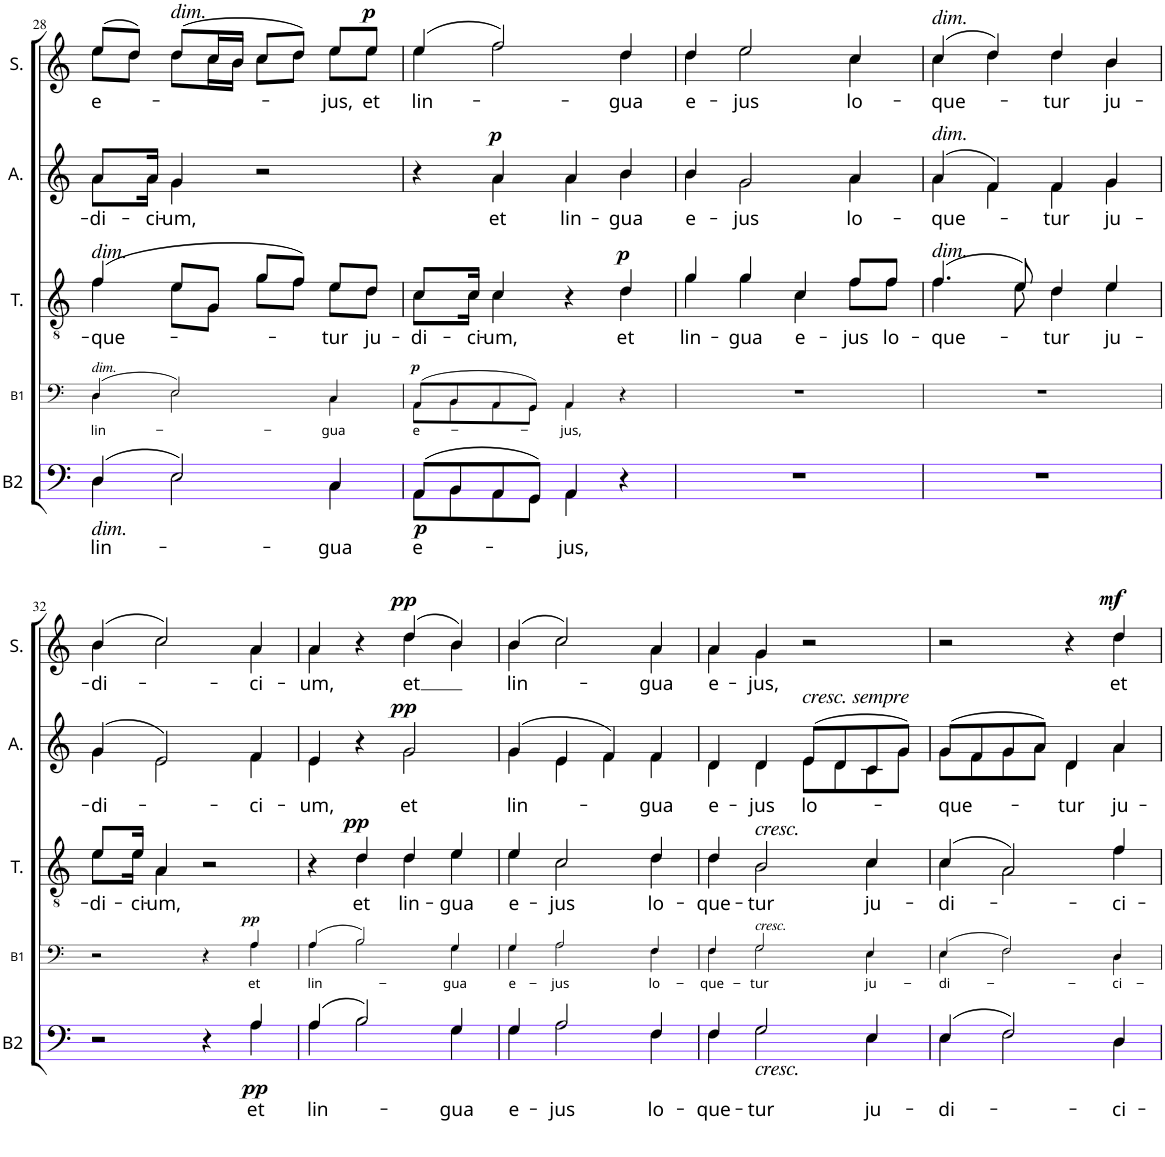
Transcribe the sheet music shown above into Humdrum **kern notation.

**kern	**text	**dynam	**kern	**text	**dynam	**kern	**text	**dynam	**kern	**text	**dynam	**kern	**text	**dynam
*part5	*part5	*part5	*part4	*part4	*part4	*part3	*part3	*part3	*part2	*part2	*part2	*part1	*part1	*part1
*staff5	*staff5	*staff5	*staff4	*staff4	*staff4	*staff3	*staff3	*staff3	*staff2	*staff2	*staff2	*staff1	*staff1	*staff1
*I"Basse 2	*	*	*I"Basse 1	*	*	*I"Ténor	*	*	*I"Alto	*	*	*I"Soprano	*	*
*I'B2	*	*	*I'B1	*	*	*I'T.	*	*	*I'A.	*	*	*I'S.	*	*
!!LO:PB:g=z
*clefF4	*	*	*clefF4	*	*	*clefGv2	*	*	*clefG2	*	*	*clefG2	*	*
*k[]	*	*	*k[]	*	*	*k[]	*	*	*k[]	*	*	*k[]	*	*
*M2/2	*	*	*M2/2	*	*	*M2/2	*	*	*M2/2	*	*	*M2/2	*	*
*met(c|)	*	*	*met(c|)	*	*	*met(c|)	*	*	*met(c|)	*	*	*met(c|)	*	*
=28	=28	=28	=28	=28	=28	=28	=28	=28	=28	=28	=28	=28	=28	=28
!	!	!	!	!	!	!LO:TX:b:i:t=dim.	!	!	!	!	!	!	!	!
!	!	!	!	!	!	!LO:TX:b:i:t=dim.	!	!	!	!	!	!	!	!
!	!	!	!	!	!	!LO:TX:a:i:t=dim.	!	!	!	!	!	!	!	!
!	!	!	!LO:TX:b:i:t=dim.	!	!	!	!	!	!	!	!	!	!	!
!	!	!	!LO:TX:b:i:t=dim.	!	!	!	!	!	!	!	!	!	!	!
!	!	!	!LO:TX:a:i:t=dim.	!	!	!	!	!	!	!	!	!	!	!
!LO:TX:b:i:t=dim.	!	!	!	!	!	!	!	!	!	!	!	!	!	!
!LO:TX:b:i:t=dim.	!	!	!	!	!	!	!	!	!	!	!	!	!	!
!LO:TX:b:i:t=dim.	!	!	!	!	!	!	!	!	!	!	!	!	!	!
!	!LO:LY:b	!	!	!LO:LY:b	!	!	!LO:LY:b	!	!	!LO:LY:b	!	!	!LO:LY:b	!
*^	*	*	*^	*	*	*^	*	*	*^	*	*	*^	*	*
(4D/	4D\	lin-	.	(4D/	4D\	lin-	.	(4f/	4f\	-que-	.	8.a/L	8.a\L	-di-	.	(8ee/L	8ee\L	e-	.
.	.	.	.	.	.	.	.	.	.	.	.	.	.	.	.	8dd/J)	8dd\J	.	.
!	!	!	!	!	!	!	!	!	!	!	!	!	!	!LO:LY:b	!	!	!	!	!
.	.	.	.	.	.	.	.	.	.	.	.	16a/Jk	16a\Jk	-ci-	.	.	.	.	.
!	!	!	!	!	!	!	!	!	!	!	!	!	!	!	!	!LO:TX:a:i:t=dim.	!	!	!
!	!	!	!	!	!	!	!	!	!	!	!	!	!	!LO:LY:b	!	!	!	!	!
2E/)	2E\	.	.	2E/)	2E\	.	.	8e/L	8e\L	.	.	4g/	4g\	-um,	.	(8dd/L	8dd\L	.	.
.	.	.	.	.	.	.	.	8G/J	8G\J	.	.	.	.	.	.	16cc/L	16cc\L	.	.
.	.	.	.	.	.	.	.	.	.	.	.	.	.	.	.	16b/JJ	16b\JJ	.	.
.	.	.	.	.	.	.	.	8g/L	8g\L	.	.	2r	2ryy	.	.	8cc/L	8cc\L	.	.
.	.	.	.	.	.	.	.	8f/J)	8f\J	.	.	.	.	.	.	8dd/J)	8dd\J	.	.
!	!	!LO:LY:b	!	!	!	!LO:LY:b	!	!	!	!LO:LY:b	!	!	!	!	!	!	!	!LO:LY:b	!
4C/	4C\	-gua	.	4C/	4C\	-gua	.	8e/L	8e\L	-tur	.	.	.	.	.	8ee/L	8ee\L	-jus,	.
!	!	!	!	!	!	!	!	!	!	!LO:LY:b	!	!	!	!	!	!	!	!LO:LY:b	!LO:DY:a
.	.	.	.	.	.	.	.	8d/J	8d\J	ju-	.	.	.	.	.	8ee/J	8ee\J	et	p
=29	=29	=29	=29	=29	=29	=29	=29	=29	=29	=29	=29	=29	=29	=29	=29	=29	=29	=29	=29
!	!	!LO:LY:b	!LO:DY:b	!	!	!LO:LY:b	!LO:DY:a	!	!	!LO:LY:b	!	!	!	!	!	!	!	!LO:LY:b	!
(8AA/L	8AA\L	e-	p	(8AA/L	8AA\L	e-	p	8.c/L	8.c\L	-di-	.	4r	4ryy	.	.	(4ee/	4ee\	lin-	.
8BB/	8BB\	.	.	8BB/	8BB\	.	.	.	.	.	.	.	.	.	.	.	.	.	.
!	!	!	!	!	!	!	!	!	!	!LO:LY:b	!	!	!	!	!	!	!	!	!
.	.	.	.	.	.	.	.	16c/Jk	16c\Jk	-ci-	.	.	.	.	.	.	.	.	.
!	!	!	!	!	!	!	!	!	!	!LO:LY:b	!	!	!	!LO:LY:b	!LO:DY:a	!	!	!	!
8AA/	8AA\	.	.	8AA/	8AA\	.	.	4c/	4c\	-um,	.	4a/	4a\	et	p	2ff/)	2ff\	.	.
8GG/J)	8GG\J	.	.	8GG/J)	8GG\J	.	.	.	.	.	.	.	.	.	.	.	.	.	.
!	!	!LO:LY:b	!	!	!	!LO:LY:b	!	!	!	!	!	!	!	!LO:LY:b	!	!	!	!	!
4AA/	4AA\	-jus,	.	4AA/	4AA\	-jus,	.	4r	4ryy	.	.	4a/	4a\	lin-	.	.	.	.	.
!	!	!	!	!	!	!	!	!	!	!LO:LY:b	!LO:DY:a	!	!	!LO:LY:b	!	!	!	!LO:LY:b	!
4r	4ryy	.	.	4r	4ryy	.	.	4d/	4d\	et	p	4b/	4b\	-gua	.	4dd/	4dd\	-gua	.
=30	=30	=30	=30	=30	=30	=30	=30	=30	=30	=30	=30	=30	=30	=30	=30	=30	=30	=30	=30
!	!	!	!	!	!	!	!	!	!	!LO:LY:b	!	!	!	!LO:LY:b	!	!	!	!LO:LY:b	!
*v	*v	*	*	*	*	*	*	*	*	*	*	*	*	*	*	*	*	*	*
*	*	*	*v	*v	*	*	*	*	*	*	*	*	*	*	*	*	*	*
1r	.	.	1r	.	.	4g/	4g\	lin-	.	4b/	4b\	e-	.	4dd/	4dd\	e-	.
!	!	!	!	!	!	!	!	!LO:LY:b	!	!	!	!LO:LY:b	!	!	!	!LO:LY:b	!
.	.	.	.	.	.	4g/	4g\	-gua	.	2g/	2g\	-jus	.	2ee/	2ee\	-jus	.
!	!	!	!	!	!	!	!	!LO:LY:b	!	!	!	!	!	!	!	!	!
.	.	.	.	.	.	4c/	4c\	e-	.	.	.	.	.	.	.	.	.
!	!	!	!	!	!	!	!	!LO:LY:b	!	!	!	!LO:LY:b	!	!	!	!LO:LY:b	!
.	.	.	.	.	.	8f/L	8f\L	-jus	.	4a/	4a\	lo-	.	4cc/	4cc\	lo-	.
!	!	!	!	!	!	!	!	!LO:LY:b	!	!	!	!	!	!	!	!	!
.	.	.	.	.	.	8f/J	8f\J	lo-	.	.	.	.	.	.	.	.	.
=31	=31	=31	=31	=31	=31	=31	=31	=31	=31	=31	=31	=31	=31	=31	=31	=31	=31
!	!	!	!	!	!	!	!	!	!	!	!	!	!	!LO:TX:a:i:t=dim.	!	!	!
!	!	!	!	!	!	!	!	!	!	!LO:TX:a:i:t=dim.	!	!	!	!	!	!	!
!	!	!	!	!	!	!LO:TX:a:i:t=dim.	!	!	!	!	!	!	!	!	!	!	!
!	!	!	!	!	!	!	!	!LO:LY:b	!	!	!	!LO:LY:b	!	!	!	!LO:LY:b	!
1r	.	.	1r	.	.	(4.f/	4.f\	-que-	.	(4a/	4a\	-que-	.	(4cc/	4cc\	-que-	.
.	.	.	.	.	.	.	.	.	.	4f/)	4f\	.	.	4dd/)	4dd\	.	.
.	.	.	.	.	.	8e/)	8e\	.	.	.	.	.	.	.	.	.	.
!	!	!	!	!	!	!	!	!LO:LY:b	!	!	!	!LO:LY:b	!	!	!	!LO:LY:b	!
.	.	.	.	.	.	4d/	4d\	-tur	.	4f/	4f\	-tur	.	4dd/	4dd\	-tur	.
!	!	!	!	!	!	!	!	!LO:LY:b	!	!	!	!LO:LY:b	!	!	!	!LO:LY:b	!
.	.	.	.	.	.	4e/	4e\	ju-	.	4g/	4g\	ju-	.	4b/	4b\	ju-	.
!!LO:LB:g=z	!!
=32	=32	=32	=32	=32	=32	=32	=32	=32	=32	=32	=32	=32	=32	=32	=32	=32	=32
*^	*	*	*^	*	*	*	*	*	*	*	*	*	*	*	*	*	*
!	!	!	!	!	!	!	!	!	!	!LO:LY:b	!	!	!	!LO:LY:b	!	!	!	!LO:LY:b	!
2r	2ryy	.	.	2r	2ryy	.	.	8.e/L	8.e\L	-di-	.	(4g/	4g\	-di-	.	(4b/	4b\	-di-	.
!	!	!	!	!	!	!	!	!	!	!LO:LY:b	!	!	!	!	!	!	!	!	!
.	.	.	.	.	.	.	.	16e/Jk	16e\Jk	-ci-	.	.	.	.	.	.	.	.	.
!	!	!	!	!	!	!	!	!	!	!LO:LY:b	!	!	!	!	!	!	!	!	!
.	.	.	.	.	.	.	.	4A/	4A\	-um,	.	2e/)	2e\	.	.	2cc/)	2cc\	.	.
4r	4ryy	.	.	4r	4ryy	.	.	2r	2ryy	.	.	.	.	.	.	.	.	.	.
!	!	!LO:LY:b	!LO:DY:b	!	!	!LO:LY:b	!LO:DY:a	!	!	!	!	!	!	!LO:LY:b	!	!	!	!LO:LY:b	!
4A/	4A\	et	pp	4A/	4A\	et	pp	.	.	.	.	4f/	4f\	-ci-	.	4a/	4a\	-ci-	.
=33	=33	=33	=33	=33	=33	=33	=33	=33	=33	=33	=33	=33	=33	=33	=33	=33	=33	=33	=33
!	!	!LO:LY:b	!	!	!	!LO:LY:b	!	!	!	!	!	!	!	!LO:LY:b	!	!	!	!LO:LY:b	!
(4A/	4A\	lin-	.	(4A/	4A\	lin-	.	4r	4ryy	.	.	4e/	4e\	-um,	.	4a/	4a\	-um,	.
!	!	!	!	!	!	!	!	!	!	!LO:LY:b	!LO:DY:a	!	!	!	!	!	!	!	!
2B/)	2B\	.	.	2B/)	2B\	.	.	4d/	4d\	et	pp	4r	4ryy	.	.	4r	4ryy	.	.
!	!	!	!	!	!	!	!	!	!	!LO:LY:b	!	!	!	!LO:LY:b	!LO:DY:a	!	!	!LO:LY:b	!LO:DY:a
.	.	.	.	.	.	.	.	4d/	4d\	lin-	.	2g/	2g\	et	pp	(4dd/	4dd\	et	pp
!	!	!LO:LY:b	!	!	!	!LO:LY:b	!	!	!	!LO:LY:b	!	!	!	!	!	!	!	!	!
4G/	4G\	-gua	.	4G/	4G\	-gua	.	4e/	4e\	-gua	.	.	.	.	.	4b/)	4b\	.	.
=34	=34	=34	=34	=34	=34	=34	=34	=34	=34	=34	=34	=34	=34	=34	=34	=34	=34	=34	=34
!	!	!LO:LY:b	!	!	!	!LO:LY:b	!	!	!	!LO:LY:b	!	!	!	!LO:LY:b	!	!	!	!LO:LY:b	!
4G/	4G\	e-	.	4G/	4G\	e-	.	4e/	4e\	e-	.	(4g/	4g\	lin-	.	(4b/	4b\	lin-	.
!	!	!LO:LY:b	!	!	!	!LO:LY:b	!	!	!	!LO:LY:b	!	!	!	!	!	!	!	!	!
2A/	2A\	-jus	.	2A/	2A\	-jus	.	2c/	2c\	-jus	.	4e/	4e\	.	.	2cc/)	2cc\	.	.
.	.	.	.	.	.	.	.	.	.	.	.	4f/)	4f\	.	.	.	.	.	.
!	!	!LO:LY:b	!	!	!	!LO:LY:b	!	!	!	!LO:LY:b	!	!	!	!LO:LY:b	!	!	!	!LO:LY:b	!
4F/	4F\	lo-	.	4F/	4F\	lo-	.	4d/	4d\	lo-	.	4f/	4f\	-gua	.	4a/	4a\	-gua	.
=35	=35	=35	=35	=35	=35	=35	=35	=35	=35	=35	=35	=35	=35	=35	=35	=35	=35	=35	=35
!	!	!LO:LY:b	!	!	!	!LO:LY:b	!	!	!	!LO:LY:b	!	!	!	!LO:LY:b	!	!	!	!LO:LY:b	!
4F/	4F\	-que-	.	4F/	4F\	-que-	.	4d/	4d\	-que-	.	4d/	4d\	e-	.	4a/	4a\	e-	.
!	!	!	!	!	!	!	!	!LO:TX:a:i:t=cresc.	!	!	!	!	!	!	!	!	!	!	!
!	!	!	!	!LO:TX:a:i:t=cresc.	!	!	!	!	!	!	!	!	!	!	!	!	!	!	!
!LO:TX:b:i:t=cresc.	!	!	!	!	!	!	!	!	!	!	!	!	!	!	!	!	!	!	!
!	!	!LO:LY:b	!	!	!	!LO:LY:b	!	!	!	!LO:LY:b	!	!	!	!LO:LY:b	!	!	!	!LO:LY:b	!
2G/	2G\	-tur	.	2G/	2G\	-tur	.	2B/	2B\	-tur	.	4d/	4d\	-jus	.	4g/	4g\	-jus,	.
!	!	!	!	!	!	!	!	!	!	!	!	!LO:TX:a:i:t=cresc. sempre	!	!	!	!	!	!	!
!	!	!	!	!	!	!	!	!	!	!	!	!	!	!LO:LY:b	!	!	!	!	!
.	.	.	.	.	.	.	.	.	.	.	.	(8e/L	8e\L	lo-	.	2r	2ryy	.	.
.	.	.	.	.	.	.	.	.	.	.	.	8d/	8d\	.	.	.	.	.	.
!	!	!LO:LY:b	!	!	!	!LO:LY:b	!	!	!	!LO:LY:b	!	!	!	!	!	!	!	!	!
4E/	4E\	ju-	.	4E/	4E\	ju-	.	4c/	4c\	ju-	.	8c/	8c\	.	.	.	.	.	.
.	.	.	.	.	.	.	.	.	.	.	.	8g/J)	8g\J	.	.	.	.	.	.
=36	=36	=36	=36	=36	=36	=36	=36	=36	=36	=36	=36	=36	=36	=36	=36	=36	=36	=36	=36
!	!	!LO:LY:b	!	!	!	!LO:LY:b	!	!	!	!LO:LY:b	!	!	!	!LO:LY:b	!	!	!	!	!
(4E/	4E\	-di-	.	(4E/	4E\	-di-	.	(4c/	4c\	-di-	.	(8g/L	8g\L	-que-	.	2r	2ryy	.	.
.	.	.	.	.	.	.	.	.	.	.	.	8f/	8f\	.	.	.	.	.	.
2F/)	2F\	.	.	2F/)	2F\	.	.	2A/)	2A\	.	.	8g/	8g\	.	.	.	.	.	.
.	.	.	.	.	.	.	.	.	.	.	.	8a/J)	8a\J	.	.	.	.	.	.
!	!	!	!	!	!	!	!	!	!	!	!	!	!	!LO:LY:b	!	!	!	!	!
.	.	.	.	.	.	.	.	.	.	.	.	4d/	4d\	-tur	.	4r	4ryy	.	.
!	!	!LO:LY:b	!	!	!	!LO:LY:b	!	!	!	!LO:LY:b	!	!	!	!LO:LY:b	!	!	!	!LO:LY:b	!LO:DY:a
4D/	4D\	-ci-	.	4D/	4D\	-ci-	.	4f/	4f\	-ci-	.	4a/	4a\	ju-	.	4dd/	4dd\	et	mf
*v	*v	*	*	*	*	*	*	*v	*v	*	*	*v	*v	*	*	*v	*v	*	*
*	*	*	*v	*v	*	*	*	*	*	*	*	*	*	*	*
=	=	=	=	=	=	=	=	=	=	=	=	=	=	=
*-	*-	*-	*-	*-	*-	*-	*-	*-	*-	*-	*-	*-	*-	*-
